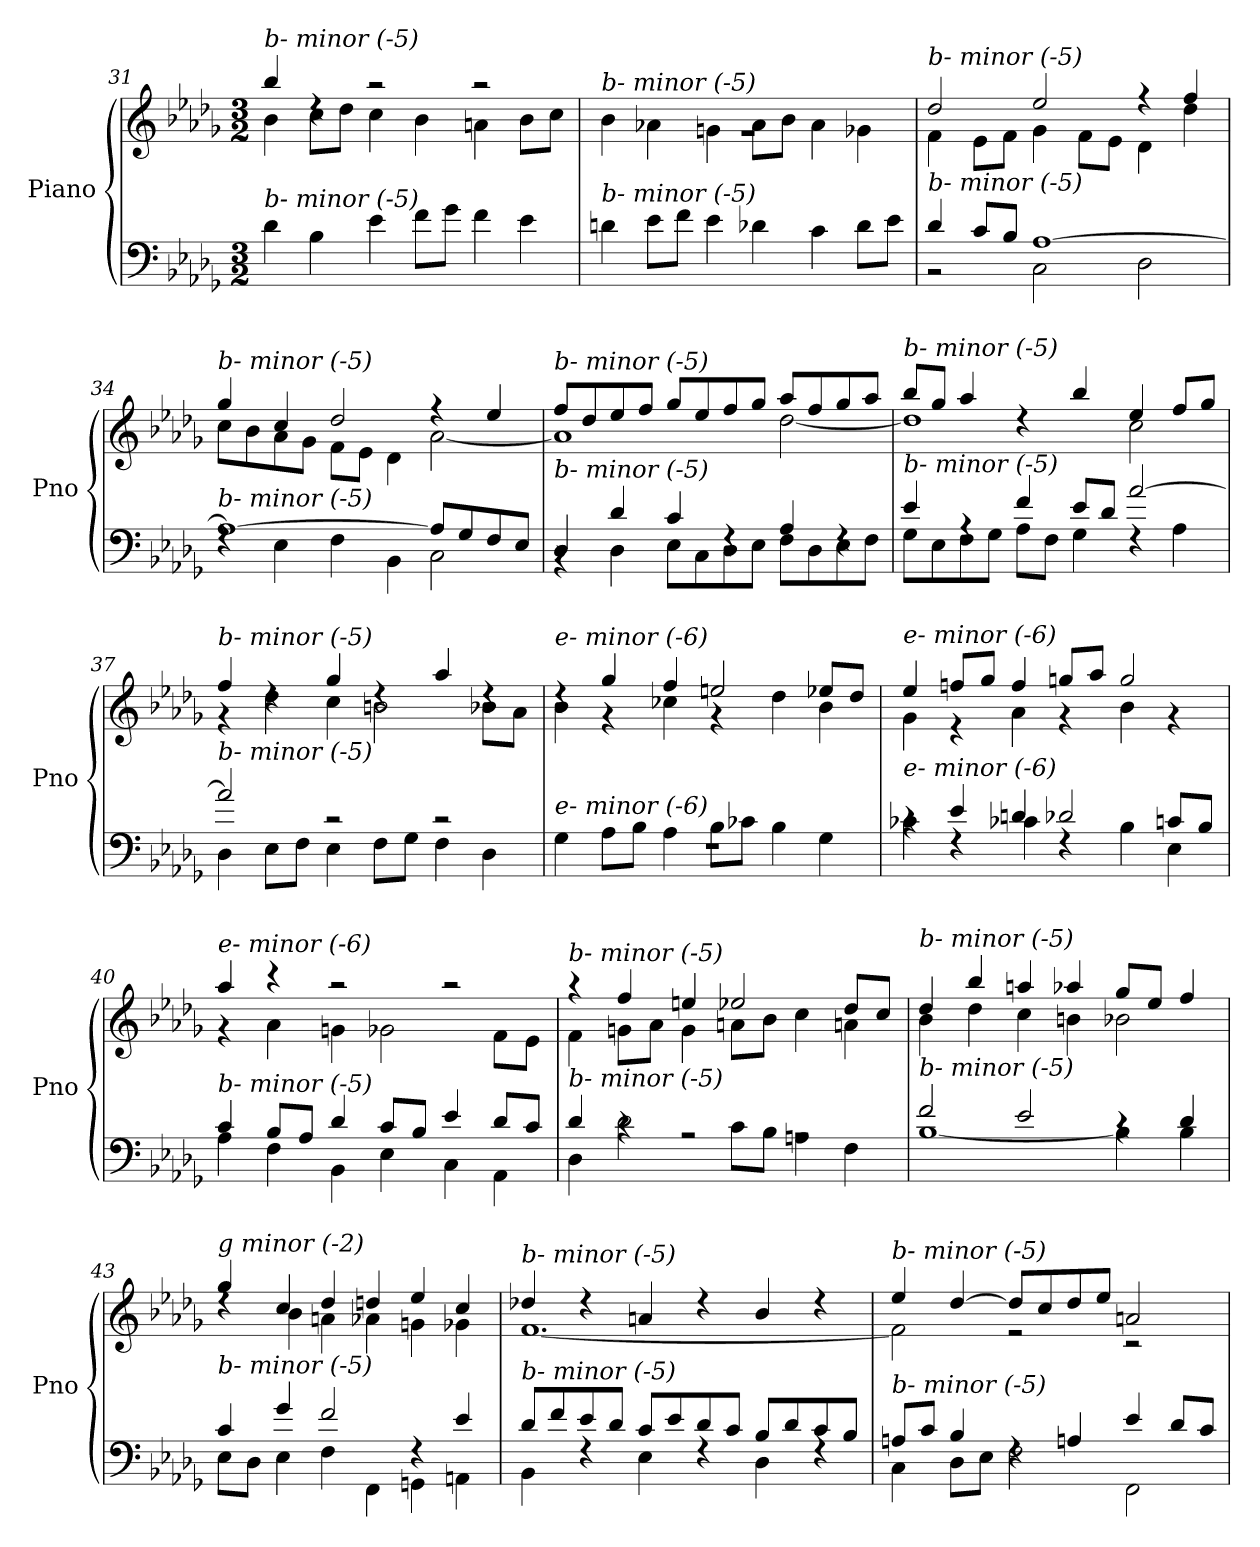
**kern	**kern
*part1	*part1
*staff2	*staff1
*I"Piano	*
*I'Pno	*
*clefF4	*clefG2
*k[b-e-a-d-g-]	*k[b-e-a-d-g-]
*M3/2	*M3/2
=31	=31
*	*^
!	!LO:TX:i:t=b- minor (-5)	!
!LO:TX:i:t=b- minor (-5)	!	!
4d-\	4bb-/	4b-\
4B-\	4rdd	8cc\L
.	.	8dd-\J
4e-\	2r	4cc\
8f\L	.	4b-\
8g-\J	.	.
4f\	2r	4an\
4e-\	.	8b-\L
.	.	8cc\J
!!LO:LB:g=z	!!
=32	=32	=32
!	!LO:TX:i:t=b- minor (-5)	!
!LO:TX:i:t=b- minor (-5)	!	!
4dn\	1.rg	4b-\
8e-\L	.	4a-X\
8f\J	.	.
4e-\	.	4gn\
4d-X\	.	8a-\L
.	.	8b-\J
4c\	.	4a-\
8d-\L	.	4g-X\
8e-\J	.	.
=33	=33	=33
*^	*	*
!	!	!LO:TX:i:t=b- minor (-5)	!
!LO:TX:i:t=b- minor (-5)	!	!	!
4d-/	2r	2dd-/	4f\
8c/L	.	.	8e-\L
8B-/J	.	.	8f\J
[1A-	2C\	2ee-/	4g-\
.	.	.	8f\L
.	.	.	8e-\J
.	2D-\	4r	4d-\
.	.	4ff/	4dd-\
=34	=34	=34	=34
!	!	!LO:TX:i:t=b- minor (-5)	!
!LO:TX:i:t=b- minor (-5)	!	!	!
1A-_	4rF	4gg-/	8cc\L
.	.	.	8b-\
.	4E-\	4cc/	8a-\
.	.	.	8g-\J
.	4F\	2dd-/	8f\L
.	.	.	8e-\J
.	4BB-\	.	4d-\
8A-/L]	2C\	4r	[2a-\
8G-/	.	.	.
8F/	.	4ee-/	.
8E-/J	.	.	.
=35	=35	=35	=35
!	!	!LO:TX:i:t=b- minor (-5)	!
!LO:TX:i:t=b- minor (-5)	!	!	!
4D-/	4rBB	8ff/L	1a-]
.	.	8dd-/	.
4d-/	4D-\	8ee-/	.
.	.	8ff/J	.
4c/	8E-\L	8gg-/L	.
.	8C\	8ee-/	.
4rF	8D-\	8ff/	.
.	8E-\J	8gg-/J	.
4A-/	8F\L	8aa-/L	[2dd-\
.	8D-\	8ff/	.
4rF	8E-\	8gg-/	.
.	8F\J	8aa-/J	.
!!LO:LB:g=z	!!
=36	=36	=36	=36
!	!	!LO:TX:i:t=b- minor (-5)	!
!LO:TX:i:t=b- minor (-5)	!	!	!
4e-/	8G-\L	8bb-/L	1dd-]
.	8E-\	8gg-/J	.
4rA	8F\	4aa-/	.
.	8G-\J	.	.
4f/	8A-\L	4rdd	.
.	8F\J	.	.
8e-/L	4G-\	4bb-/	.
8d-/J	.	.	.
[2a-/	4rF	4ee-/	2cc\
.	4A-\	8ff/L	.
.	.	8gg-/J	.
=37	=37	=37	=37
!	!	!LO:TX:i:t=b- minor (-5)	!
!LO:TX:i:t=b- minor (-5)	!	!	!
2a-/]	4D-\	4ff/	4r
.	8E-\L	4rdd	4dd-\
.	8F\J	.	.
2r	4E-\	4gg-/	4cc\
.	8F\L	4rdd	2bni\
.	8G-\J	.	.
2r	4F\	4aa-/	.
.	4D-\	4rdd	8b-\L
.	.	.	8a-\J
=38	=38	=38	=38
!	!	!LO:TX:i:t=e- minor (-6)	!
!LO:TX:i:t=e- minor (-6)	!	!	!
1.rF	4G-\	4rdd	4b-\
.	8A-\L	4gg-/	4r
.	8B-\J	.	.
.	4A-\	4ff/	4cc-X\
.	8B-\L	2eeni/	4r
.	8c-X\J	.	.
.	4B-\	.	4dd-\
.	4G-\	8ee-/L	4b-\
.	.	8dd-/J	.
=39	=39	=39	=39
!	!	!LO:TX:i:t=e- minor (-6)	!
!LO:TX:i:t=e- minor (-6)	!	!	!
4rc	4c-X\	4ee-/	4g-\
4e-/	4rF	8ffn/L	4r
.	.	8gg-/J	.
4dn/	4c-X\	4ff/	4a-\
2d-X/	4rF	8ggn/L	4r
.	.	8aa-/J	.
.	4B-\	2gg/	4b-\
8cn/L	4E-\	.	4r
8B-/J	.	.	.
!!LO:LB:g=z	!!
=40	=40	=40	=40
!	!	!LO:TX:i:t=e- minor (-6)	!
!LO:TX:i:t=b- minor (-5)	!	!	!
4c/	4A-\	4aa-/	4r
8B-/L	4F\	4r	4a-\
8A-/J	.	.	.
4d-/	4BB-\	2r	4gn\
8c/L	4E-\	.	2g-X\
8B-/J	.	.	.
4e-/	4C\	2r	.
8d-/L	4AA-\	.	8f\L
8c/J	.	.	8e-\J
=41	=41	=41	=41
!	!	!LO:TX:i:t=b- minor (-5)	!
!LO:TX:i:t=b- minor (-5)	!	!	!
4d-/	4D-\	4r	4f\
4rc	2d-\	4ff/	8gn\L
.	.	.	8a-\J
2rA	.	4een/	4g\
.	8c\L	2ee-X/	8an\L
.	8B-\J	.	8b-\J
2rA	4An\	.	4cc\
.	4F\	8dd-/L	4an\
.	.	8cc/J	.
=42	=42	=42	=42
!	!	!LO:TX:i:t=b- minor (-5)	!
!LO:TX:i:t=b- minor (-5)	!	!	!
2f/	[1B-	4dd-/	4b-\
.	.	4bb-/	4dd-\
2e-/	.	4aan/	4cc\
.	.	4aa-X/	4bni\
4rc	4B-\]	8gg-/L	2b-\
.	.	8ee-/J	.
4d-/	4B-\	4ff/	.
=43	=43	=43	=43
!	!	!LO:TX:i:t=g minor (-2)	!
!LO:TX:i:t=b- minor (-5)	!	!	!
4c/	8E-\L	4gg-/	4rdd
.	8D-\J	.	.
4g-/	4E-\	4cc/	4b-\
2f/	4F\	4dd-/	4an\
.	4FF\	4ddn/	4a-X\
4rF	4GGn\	4ee-/	4gn\
4e-/	4AAn\	4cc/	4g-X\
!!LO:PB:g=z	!!
=44	=44	=44	=44
!	!	!LO:TX:i:t=b- minor (-5)	!
!LO:TX:i:t=b- minor (-5)	!	!	!
8d-/L	4BB-\	4dd-X/	[1.f
8f/	.	.	.
8e-/	4rF	4r	.
8d-/J	.	.	.
8c/L	4E-\	4an/	.
8e-/	.	.	.
8d-/	4rF	4r	.
8c/J	.	.	.
8B-/L	4D-\	4b-/	.
8d-/	.	.	.
8c/	4rF	4r	.
8B-/J	.	.	.
=45	=45	=45	=45
!	!	!LO:TX:i:t=b- minor (-5)	!
!LO:TX:i:t=b- minor (-5)	!	!	!
8An/L	4C\	4ee-/	2f\]
8c/J	.	.	.
4B-/	8D-\L	[4dd-/	.
.	8E-\J	.	.
4rF	2F\	8dd-/L]	2r
.	.	8cc/	.
4An/	.	8dd-/	.
.	.	8ee-/J	.
4e-/	2FF\	2an/	2r
8d-/L	.	.	.
8c/J	.	.	.
*v	*v	*	*
*	*v	*v
=	=
*-	*-
